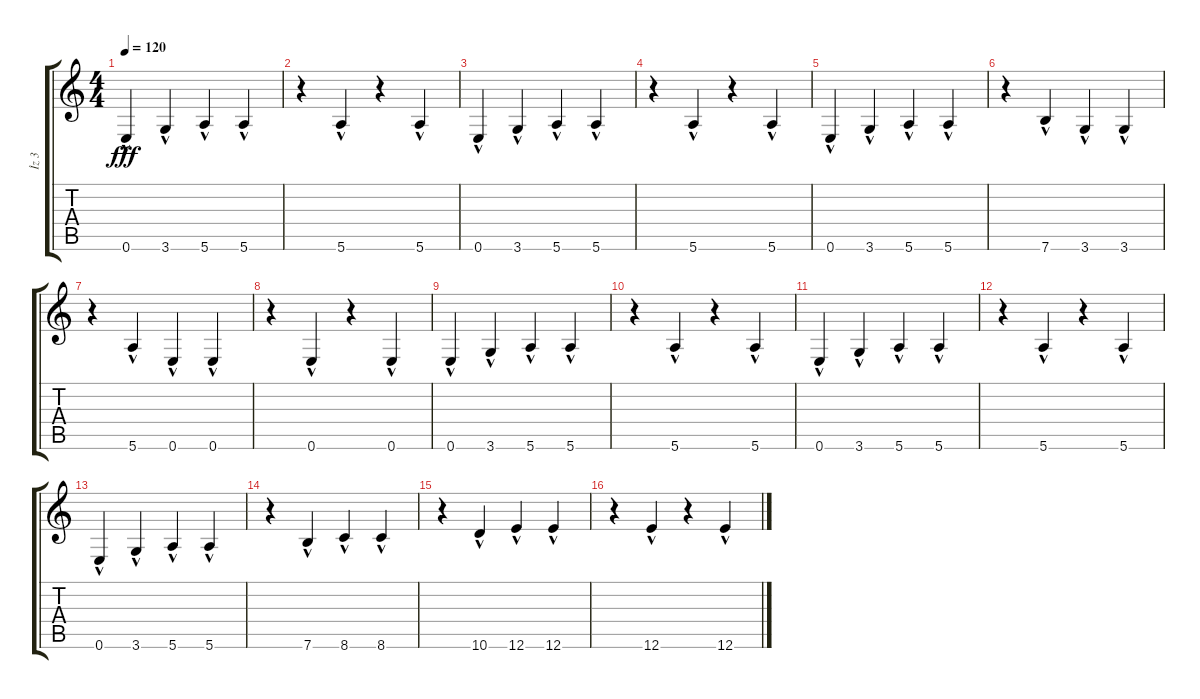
\track ("İz 3" "İz 3") {instrument electricbassfinger}
\staff {score tabs}
\tuning (E4 B3 G3 D3 A2 E2) {hide}
\ts (4 4)
\tempo 120
\clef g2
\ks c
0.6{hac}.4{dy fff} 3.6{hac}.4 5.6{hac}.4 5.6{hac}.4 |
r.4 5.6{hac}.4 r.4 5.6{hac}.4 |
0.6{hac}.4 3.6{hac}.4 5.6{hac}.4 5.6{hac}.4 |
r.4 5.6{hac}.4 r.4 5.6{hac}.4 |
0.6{hac}.4 3.6{hac}.4 5.6{hac}.4 5.6{hac}.4 |
r.4 7.6{hac}.4 3.6{hac}.4 3.6{hac}.4 |
r.4 5.6{hac}.4 0.6{hac}.4 0.6{hac}.4 |
r.4 0.6{hac}.4 r.4 0.6{hac}.4 |
0.6{hac}.4 3.6{hac}.4 5.6{hac}.4 5.6{hac}.4 |
r.4 5.6{hac}.4 r.4 5.6{hac}.4 |
0.6{hac}.4 3.6{hac}.4 5.6{hac}.4 5.6{hac}.4 |
r.4 5.6{hac}.4 r.4 5.6{hac}.4 |
0.6{hac}.4 3.6{hac}.4 5.6{hac}.4 5.6{hac}.4 |
r.4 7.6{hac}.4 8.6{hac}.4 8.6{hac}.4 |
r.4 10.6{hac}.4 12.6{hac}.4 12.6{hac}.4 |
r.4 12.6{hac}.4 r.4 12.6{hac}.4
